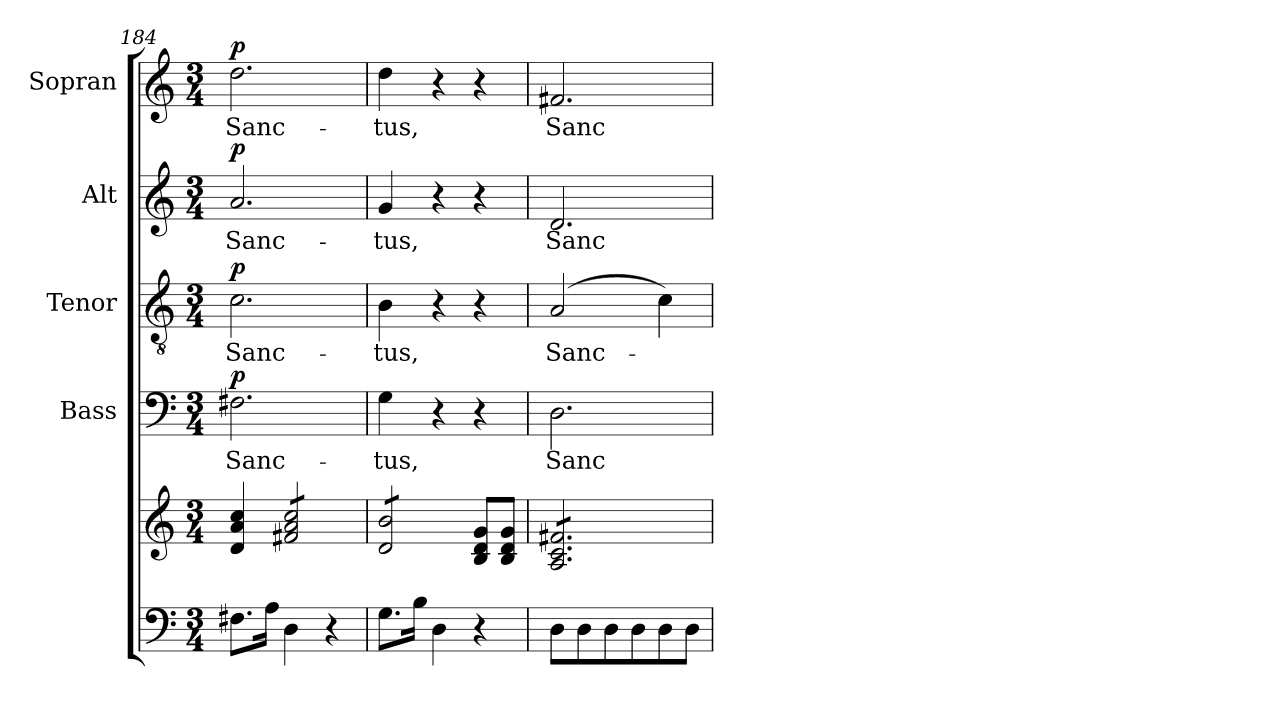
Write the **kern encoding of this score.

**kern	**kern	**kern	**text	**dynam	**kern	**text	**dynam	**kern	**text	**dynam	**kern	**text	**dynam
*part5	*part5	*part4	*part4	*part4	*part3	*part3	*part3	*part2	*part2	*part2	*part1	*part1	*part1
*staff6	*staff5	*staff4	*staff4	*staff4	*staff3	*staff3	*staff3	*staff2	*staff2	*staff2	*staff1	*staff1	*staff1
*	*	*I"Bass	*	*	*I"Tenor	*	*	*I"Alt	*	*	*I"Sopran	*	*
*	*	*I'B.	*	*	*I'T.	*	*	*I'A.	*	*	*I'S.	*	*
*clefF4	*clefG2	*clefF4	*	*	*clefGv2	*	*	*clefG2	*	*	*clefG2	*	*
*k[]	*k[]	*k[]	*	*	*k[]	*	*	*k[]	*	*	*k[]	*	*
*C:	*C:	*C:	*	*	*C:	*	*	*C:	*	*	*C:	*	*
*M3/4	*M3/4	*M3/4	*	*	*M3/4	*	*	*M3/4	*	*	*M3/4	*	*
=184	=184	=184	=184	=184	=184	=184	=184	=184	=184	=184	=184	=184	=184
!	!	!	!LO:LY:b	!LO:DY:a	!	!LO:LY:b	!LO:DY:a	!	!LO:LY:b	!LO:DY:a	!	!LO:LY:b	!LO:DY:a
8.F#X\L	4d/ 4a/ 4cc/	2.F#X\	Sanc-	p	2.c\	Sanc-	p	2.a/	Sanc-	p	2.dd\	Sanc-	p
16A\Jk	.	.	.	.	.	.	.	.	.	.	.	.	.
*	*tremolo	*	*	*	*	*	*	*	*	*	*	*	*
4D\	8f#X/ 8a/ 8cc/L	.	.	.	.	.	.	.	.	.	.	.	.
.	8f#X/ 8a/ 8cc/	.	.	.	.	.	.	.	.	.	.	.	.
4r	8f#X/ 8a/ 8cc/	.	.	.	.	.	.	.	.	.	.	.	.
.	8f#X/ 8a/ 8cc/J	.	.	.	.	.	.	.	.	.	.	.	.
=185	=185	=185	=185	=185	=185	=185	=185	=185	=185	=185	=185	=185	=185
!	!	!	!LO:LY:b	!	!	!LO:LY:b	!	!	!LO:LY:b	!	!	!LO:LY:b	!
8.G\L	8d/ 8b/L	4G\	-tus,	.	4B\	-tus,	.	4g/	-tus,	.	4dd\	-tus,	.
.	8d/ 8b/	.	.	.	.	.	.	.	.	.	.	.	.
16B\Jk	.	.	.	.	.	.	.	.	.	.	.	.	.
4D\	8d/ 8b/	4r	.	.	4r	.	.	4r	.	.	4r	.	.
.	8d/ 8b/J	.	.	.	.	.	.	.	.	.	.	.	.
*	*Xtremolo	*	*	*	*	*	*	*	*	*	*	*	*
4r	8B/ 8d/ 8g/L	4r	.	.	4r	.	.	4r	.	.	4r	.	.
.	8B/ 8d/ 8g/J	.	.	.	.	.	.	.	.	.	.	.	.
=186	=186	=186	=186	=186	=186	=186	=186	=186	=186	=186	=186	=186	=186
!	!	!	!LO:LY:b	!	!	!LO:LY:b	!	!	!LO:LY:b	!	!	!LO:LY:b	!
*	*tremolo	*	*	*	*	*	*	*	*	*	*	*	*
8D\L	8A/ 8c/ 8f#X/L	2.D\	Sanc-	.	(2A/	Sanc-	.	2.d/	Sanc-	.	2.f#X/	Sanc-	.
8D\	8A/ 8c/ 8f#X/	.	.	.	.	.	.	.	.	.	.	.	.
8D\	8A/ 8c/ 8f#X/	.	.	.	.	.	.	.	.	.	.	.	.
8D\	8A/ 8c/ 8f#X/	.	.	.	.	.	.	.	.	.	.	.	.
8D\	8A/ 8c/ 8f#X/	.	.	.	4c\)	.	.	.	.	.	.	.	.
8D\J	8A/ 8c/ 8f#X/J	.	.	.	.	.	.	.	.	.	.	.	.
*	*Xtremolo	*	*	*	*	*	*	*	*	*	*	*	*
=	=	=	=	=	=	=	=	=	=	=	=	=	=
*-	*-	*-	*-	*-	*-	*-	*-	*-	*-	*-	*-	*-	*-
